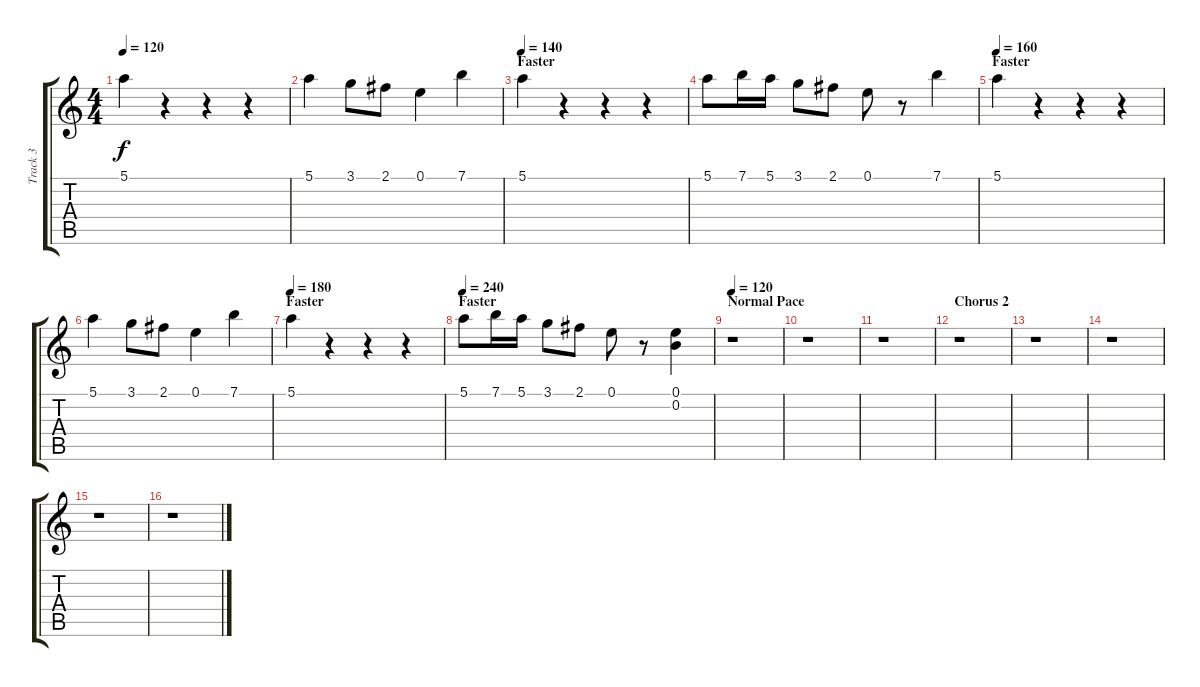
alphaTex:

\track ("Track 3" "Track 3") {instrument overdrivenguitar}
\staff {score tabs}
\tuning (E4 B3 G3 D3 A2 E2) {hide}
\ts (4 4)
\tempo 120
\clef g2
\ks c
5.1.4{dy f} r.4 r.4 r.4 |
5.1.4 3.1.8 2.1.8 0.1.4 7.1.4 |
\section ("" "Faster")
\tempo 140
5.1.4 r.4 r.4 r.4 |
5.1.8 7.1.16 5.1.16 3.1.8 2.1.8 0.1.8 r.8 7.1.4 |
\section ("" "Faster")
\tempo 160
5.1.4 r.4 r.4 r.4 |
5.1.4 3.1.8 2.1.8 0.1.4 7.1.4 |
\section ("" "Faster")
\tempo 180
5.1.4 r.4 r.4 r.4 |
\section ("" "Faster")
\tempo 240
5.1.8 7.1.16 5.1.16 3.1.8 2.1.8 0.1.8 r.8 (0.1 0.2).4 |
\section ("" "Normal Pace")
\tempo 120
r.1 |
r.1 |
r.1 |
\section ("" "Chorus 2")
r.1 |
r.1 |
r.1 |
r.1 |
r.1
